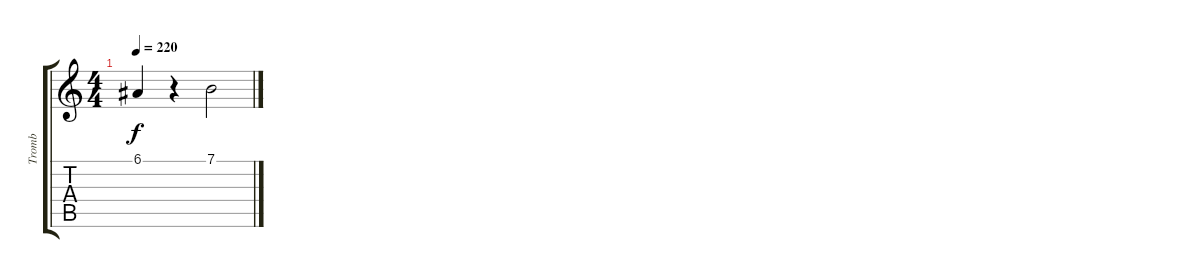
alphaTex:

\track ("Tromb" "Tromb") {instrument trombone}
\staff {score tabs}
\tuning (E4 B3 G3 D3 A2 E2) {hide}
\ts (4 4)
\tempo 220
\clef g2
\ks c
6.1.4{dy f} r.4 7.1.2
